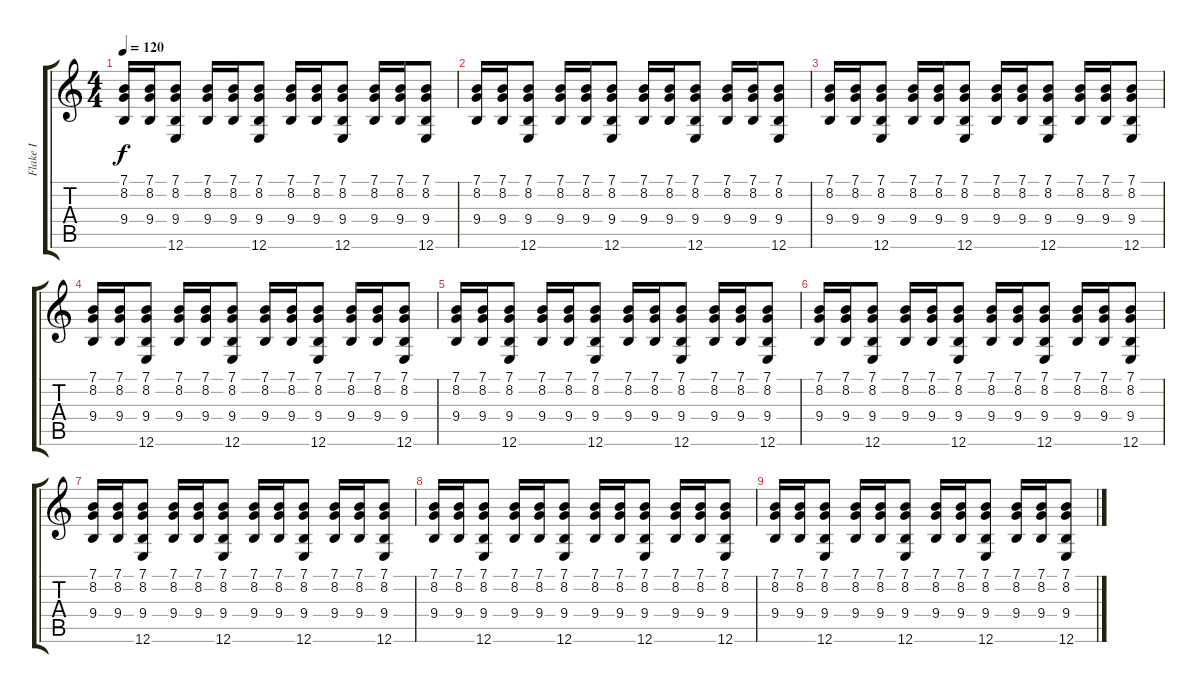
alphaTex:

\track ("Flake I" "Flake I") {instrument fx1rain}
\staff {score tabs}
\tuning (E4 B3 G3 D3 A2 E2) {hide}
\ts (4 4)
\tempo 120
\clef g2
\ks c
(7.1 8.2 9.4).16{dy f} (7.1 8.2 9.4).16 (7.1 8.2 9.4 12.6).8 (7.1 8.2 9.4).16 (7.1 8.2 9.4).16 (7.1 8.2 9.4 12.6).8 (7.1 8.2 9.4).16 (7.1 8.2 9.4).16 (7.1 8.2 9.4 12.6).8 (7.1 8.2 9.4).16 (7.1 8.2 9.4).16 (7.1 8.2 9.4 12.6).8 |
(7.1 8.2 9.4).16 (7.1 8.2 9.4).16 (7.1 8.2 9.4 12.6).8 (7.1 8.2 9.4).16 (7.1 8.2 9.4).16 (7.1 8.2 9.4 12.6).8 (7.1 8.2 9.4).16 (7.1 8.2 9.4).16 (7.1 8.2 9.4 12.6).8 (7.1 8.2 9.4).16 (7.1 8.2 9.4).16 (7.1 8.2 9.4 12.6).8 |
(7.1 8.2 9.4).16 (7.1 8.2 9.4).16 (7.1 8.2 9.4 12.6).8 (7.1 8.2 9.4).16 (7.1 8.2 9.4).16 (7.1 8.2 9.4 12.6).8 (7.1 8.2 9.4).16 (7.1 8.2 9.4).16 (7.1 8.2 9.4 12.6).8 (7.1 8.2 9.4).16 (7.1 8.2 9.4).16 (7.1 8.2 9.4 12.6).8 |
(7.1 8.2 9.4).16 (7.1 8.2 9.4).16 (7.1 8.2 9.4 12.6).8 (7.1 8.2 9.4).16 (7.1 8.2 9.4).16 (7.1 8.2 9.4 12.6).8 (7.1 8.2 9.4).16 (7.1 8.2 9.4).16 (7.1 8.2 9.4 12.6).8 (7.1 8.2 9.4).16 (7.1 8.2 9.4).16 (7.1 8.2 9.4 12.6).8 |
(7.1 8.2 9.4).16 (7.1 8.2 9.4).16 (7.1 8.2 9.4 12.6).8 (7.1 8.2 9.4).16 (7.1 8.2 9.4).16 (7.1 8.2 9.4 12.6).8 (7.1 8.2 9.4).16 (7.1 8.2 9.4).16 (7.1 8.2 9.4 12.6).8 (7.1 8.2 9.4).16 (7.1 8.2 9.4).16 (7.1 8.2 9.4 12.6).8 |
(7.1 8.2 9.4).16 (7.1 8.2 9.4).16 (7.1 8.2 9.4 12.6).8 (7.1 8.2 9.4).16 (7.1 8.2 9.4).16 (7.1 8.2 9.4 12.6).8 (7.1 8.2 9.4).16 (7.1 8.2 9.4).16 (7.1 8.2 9.4 12.6).8 (7.1 8.2 9.4).16 (7.1 8.2 9.4).16 (7.1 8.2 9.4 12.6).8 |
(7.1 8.2 9.4).16 (7.1 8.2 9.4).16 (7.1 8.2 9.4 12.6).8 (7.1 8.2 9.4).16 (7.1 8.2 9.4).16 (7.1 8.2 9.4 12.6).8 (7.1 8.2 9.4).16 (7.1 8.2 9.4).16 (7.1 8.2 9.4 12.6).8 (7.1 8.2 9.4).16 (7.1 8.2 9.4).16 (7.1 8.2 9.4 12.6).8 |
(7.1 8.2 9.4).16 (7.1 8.2 9.4).16 (7.1 8.2 9.4 12.6).8 (7.1 8.2 9.4).16 (7.1 8.2 9.4).16 (7.1 8.2 9.4 12.6).8 (7.1 8.2 9.4).16 (7.1 8.2 9.4).16 (7.1 8.2 9.4 12.6).8 (7.1 8.2 9.4).16 (7.1 8.2 9.4).16 (7.1 8.2 9.4 12.6).8 |
(7.1 8.2 9.4).16 (7.1 8.2 9.4).16 (7.1 8.2 9.4 12.6).8 (7.1 8.2 9.4).16 (7.1 8.2 9.4).16 (7.1 8.2 9.4 12.6).8 (7.1 8.2 9.4).16 (7.1 8.2 9.4).16 (7.1 8.2 9.4 12.6).8 (7.1 8.2 9.4).16 (7.1 8.2 9.4).16 (7.1 8.2 9.4 12.6).8
